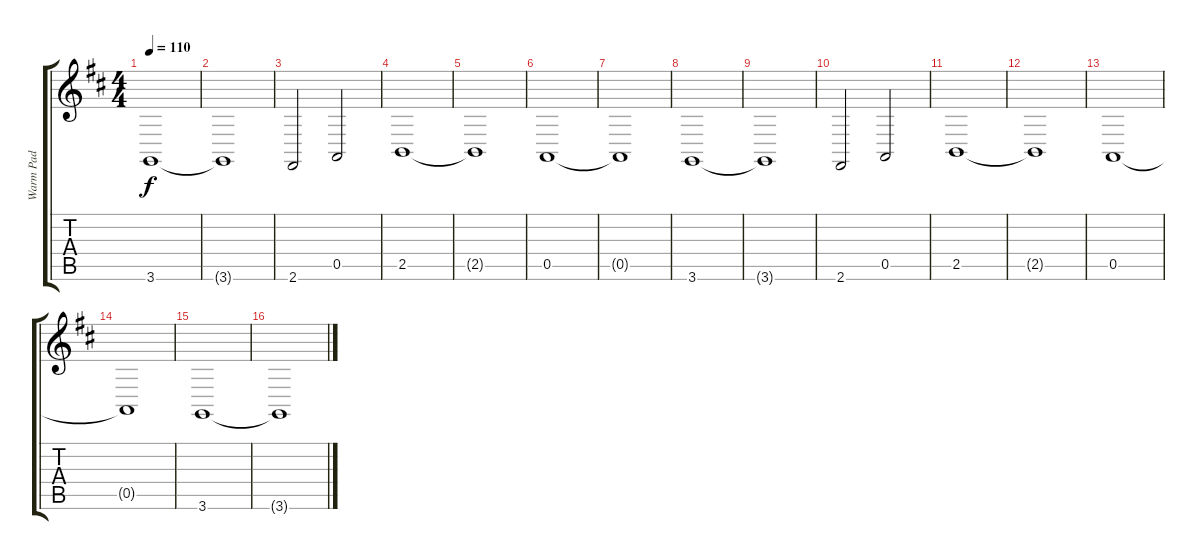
\track ("Warm Pad" "Warm Pad") {instrument pad2warm}
\staff {score tabs}
\tuning (E4 B3 G3 D3 A2 E2) {hide}
\ts (4 4)
\tempo 110
\clef g2
\ks d
3.6.1{dy f} |
3.6{t}.1 |
2.6.2 0.5.2 |
2.5.1 |
2.5{t}.1 |
0.5.1 |
0.5{t}.1 |
3.6.1 |
3.6{t}.1 |
2.6.2 0.5.2 |
2.5.1 |
2.5{t}.1 |
0.5.1 |
0.5{t}.1 |
3.6.1 |
3.6{t}.1
